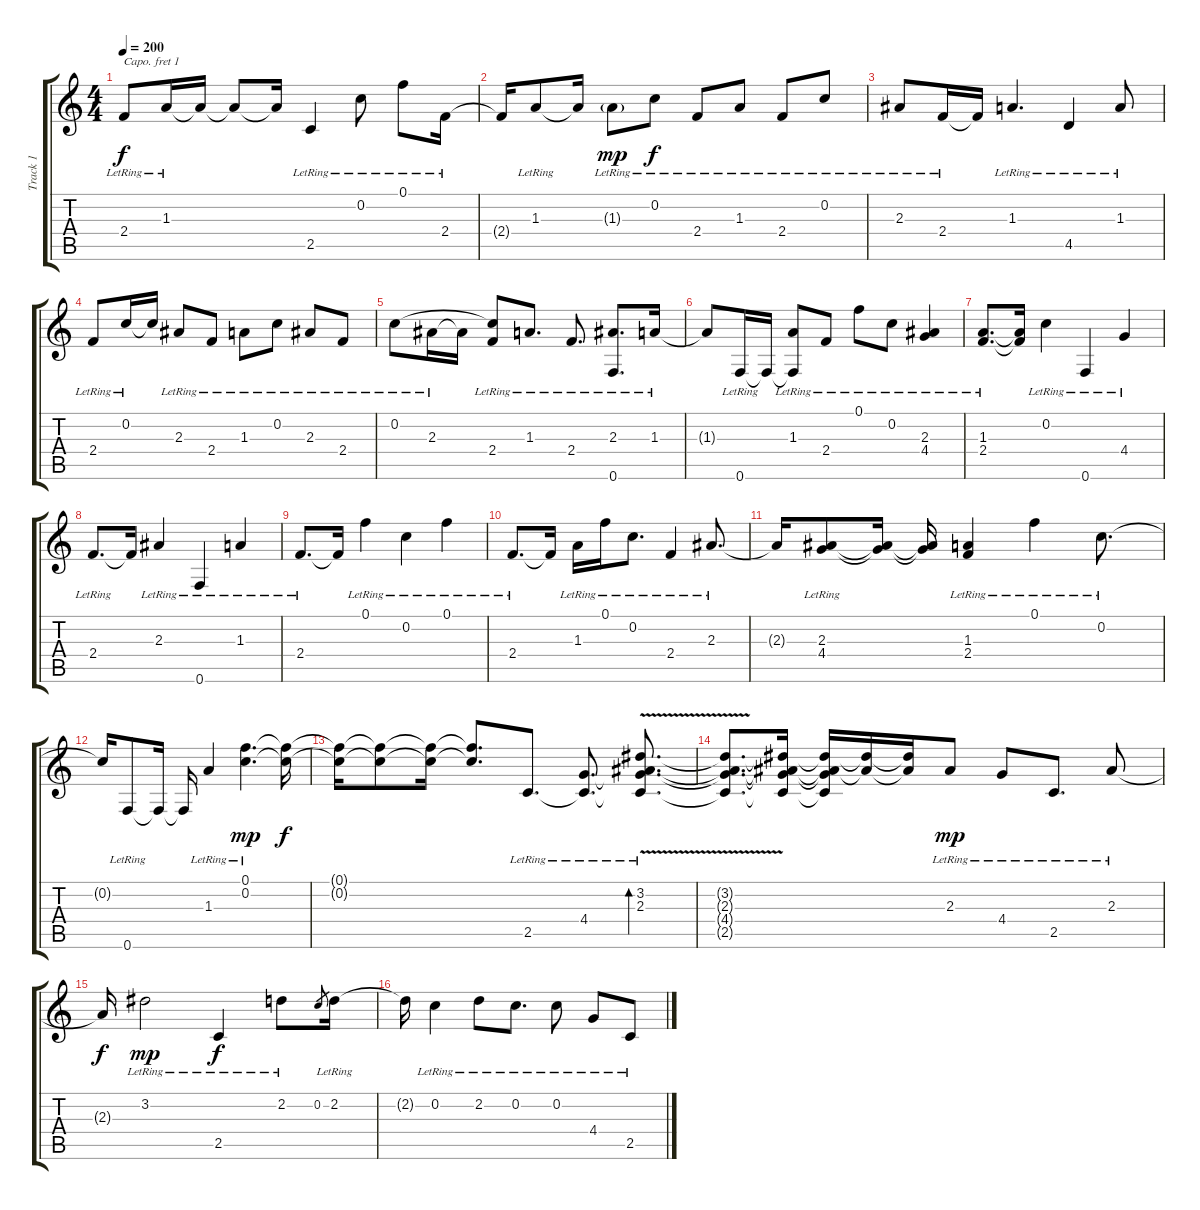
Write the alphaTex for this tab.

\track ("Track 1" "Track 1") {instrument acousticguitarsteel}
\staff {score tabs}
\capo 1
\tuning (E4 B3 G3 D3 A2 E2) {hide}
\ts (4 4)
\tempo 200
\clef g2
\ks c
2.4{lr}.8{dy f} 1.3{lr}.16 1.3{t}.16 1.3{t}.8 1.3{t}.16 2.5{lr}.4 0.2{lr}.8 0.1{lr}.8 2.4{lr}.16 |
2.4{t}.16 1.3{lr}.8 1.3{t}.16 1.3{g lr}.8{dy mp} 0.2{lr}.8{dy f} 2.4{lr}.8 1.3{lr}.8 2.4{lr}.8 0.2{lr}.8 |
2.3{lr}.8 2.4{lr}.16 2.4{t}.16 1.3{lr}.4{d} 4.5{lr}.4 1.3{lr}.8 |
2.4{lr}.8 0.2{lr}.16 0.2{t}.16 2.3{lr}.8 2.4{lr}.8 1.3{lr}.8 0.2{lr}.8 2.3{lr}.8 2.4{lr}.8 |
0.2{lr}.8 2.3{lr}.16 2.3{t}.16 (0.2{t} 2.4{lr}).8 1.3{lr}.8{d} 2.4{lr}.8{d} (2.3{lr} 0.6).8{d} 1.3{lr}.16 |
1.3{t}.8 0.6{lr}.16 0.6{t}.16 (1.3{lr} 0.6{t}).8 2.4{lr}.8 0.1{lr}.8 0.2{lr}.8 (2.3{lr} 4.4{lr}).4 |
(1.3{lr} 2.4{lr}).8{d} (1.3{t} 2.4{t}).16 0.2{lr}.4 0.6{lr}.4 4.4{lr}.4 |
2.4{lr}.8{d} 2.4{t}.16 2.3{lr}.4 0.6{lr}.4 1.3{lr}.4 |
2.4{lr}.8{d} 2.4{t}.16 0.1{lr}.4 0.2{lr}.4 0.1{lr}.4 |
2.4{lr}.8{d} 2.4{t}.16 1.3{lr}.16 0.1{lr}.16 0.2{lr}.8{d} 2.4{lr}.4 2.3{lr}.8{d} |
2.3{t}.16 (2.3{lr} 4.4{lr}).8 (2.3{t} 4.4{t}).16 (2.3{t} 4.4{t}).16 (1.3{lr} 2.4{lr}).4 0.1{lr}.4 0.2{lr}.8{d} |
0.2{t}.16 0.6{lr}.8 0.6{t}.16 0.6{t}.16 1.3{lr}.4 (0.1{lr} 0.2{lr}).4{d dy mp} (0.1{t} 0.2{t}).16{dy f} |
(0.1{t} 0.2{t}).16 (0.1{t} 0.2{t}).8 (0.1{t} 0.2{t}).16 (0.1{t} 0.2{t}).8{d} 2.5{lr}.8{d} (4.4{lr} 2.5{t}).8{d} (3.2{v lr} 2.3{lr} 4.4{t} 2.5{t}).8{d bd 480} |
(3.2{t} 2.3{t} 4.4{t} 2.5{t}).8{d} (3.2{t} 2.3{t} 4.4{t} 2.5{t}).16 (3.2{t} 2.3{t} 4.4{t} 2.5{t}).16 (3.2{t} 2.3{t}).16 (3.2{t} 2.3{t}).16 2.3{lr}.8{dy mp} 4.4{lr}.8 2.5{lr}.8{d} 2.3{lr}.8 |
2.3{t}.16{dy f} 3.2{lr}.2{dy mp} 2.5{lr}.4{dy f} 2.2{lr}.8 0.2.8{gr} 2.2{lr}.16 |
2.2{t}.16 0.2{lr}.4 2.2{lr}.8 0.2{lr}.8{d} 0.2{lr}.8 4.4{lr}.8 2.5{lr}.8
